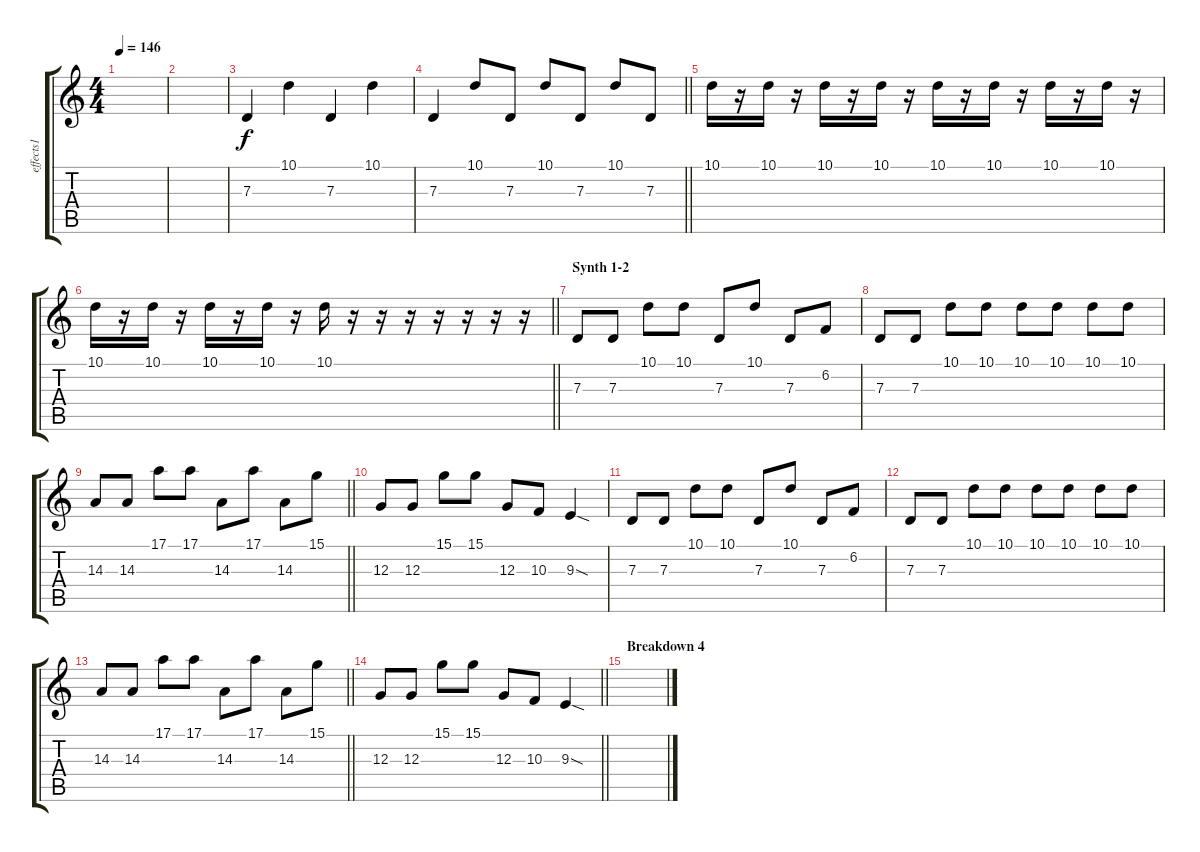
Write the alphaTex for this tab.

\track ("effects1" "effects1") {instrument lead1square}
\staff {score tabs}
\tuning (E4 B3 G3 D3 A2 E2) {hide}
\ts (4 4)
\tempo 146
\clef g2
\ks c
|
|
7.3.4{volume 13} 10.1.4 7.3.4 10.1.4 |
\barLineRight lightlight
7.3.4 10.1.8 7.3.8 10.1.8 7.3.8 10.1.8 7.3.8 |
10.1.16 r.16 10.1.16 r.16 10.1.16 r.16 10.1.16 r.16 10.1.16 r.16 10.1.16 r.16 10.1.16 r.16 10.1.16 r.16 |
\barLineRight lightlight
10.1.16 r.16 10.1.16 r.16 10.1.16 r.16 10.1.16 r.16 10.1.16 r.16 r.16 r.16 r.16 r.16 r.16 r.16 |
\section ("" "Synth 1-2")
7.3.8 7.3.8 10.1.8 10.1.8 7.3.8 10.1.8 7.3.8 6.2.8 |
7.3.8 7.3.8 10.1.8 10.1.8 10.1.8 10.1.8 10.1.8 10.1.8 |
\barLineRight lightlight
14.3.8 14.3.8 17.1.8 17.1.8 14.3.8 17.1.8 14.3.8 15.1.8 |
12.3.8 12.3.8 15.1.8 15.1.8 12.3.8 10.3.8 9.3{sod}.4 |
7.3.8 7.3.8 10.1.8 10.1.8 7.3.8 10.1.8 7.3.8 6.2.8 |
7.3.8 7.3.8 10.1.8 10.1.8 10.1.8 10.1.8 10.1.8 10.1.8 |
\barLineRight lightlight
14.3.8 14.3.8 17.1.8 17.1.8 14.3.8 17.1.8 14.3.8 15.1.8 |
\barLineRight lightlight
12.3.8 12.3.8 15.1.8 15.1.8 12.3.8 10.3.8 9.3{sod}.4 |
\section ("" "Breakdown 4")
